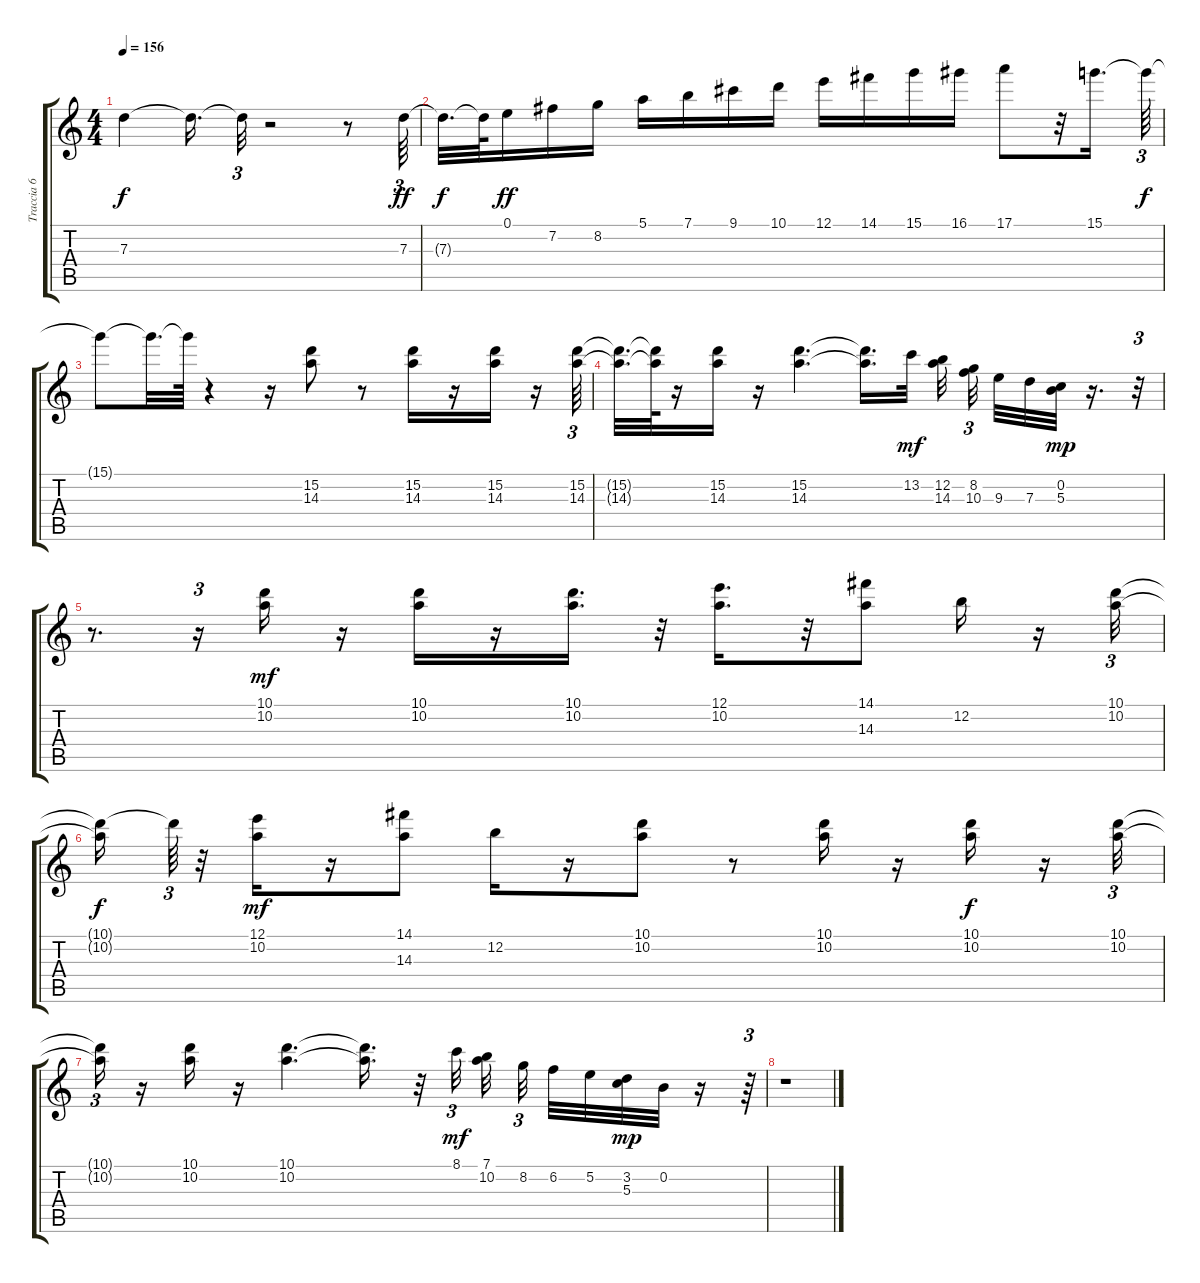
\track ("Traccia 6" "Traccia 6") {solo instrument distortionguitar}
\staff {score tabs}
\tuning (E4 B3 G3 D3 A2 E2) {hide}
\ts (4 4)
\tempo 156
\clef g2
\ks c
7.3{t}.4{dy f} 7.3{t}.16{d} 7.3{t}.32{tu (3 2)} r.2 r.8 7.3.64{tu (3 2) dy ff} |
7.3{t}.32{d dy f} 7.3{t}.64 0.1.16{dy ff} 7.2.16 8.2.16 5.1.16 7.1.16 9.1.16 10.1.16 12.1.16 14.1.16 15.1.16 16.1.16 17.1.8 r.32 15.1.16{d} 15.1{t}.64{tu (3 2) dy f} |
15.1{t}.8 15.1{t}.32{d} 15.1{t}.64 r.4 r.16 (15.2 14.3).8 r.8 (15.2 14.3).16 r.16 (15.2 14.3).16 r.16 (15.2 14.3).64{tu (3 2)} |
(15.2{t} 14.3{t}).32{d} (15.2{t} 14.3{t}).64 r.16 (15.2 14.3).16 r.16 (15.2 14.3).4{d} (15.2{t} 14.3{t}).16{d} 13.2.32{dy mf} (12.2 14.3).32{beam splitsecondary} (8.2 10.3).32{tu (3 2) beam splitsecondary} 9.3.32 7.3.32 (0.2 5.3).32{dy mp} r.16{d} r.32{tu (3 2)} |
r.8{d} r.16{tu (3 2)} (10.1 10.2).16{dy mf} r.16 (10.1 10.2).16 r.16 (10.1 10.2).16{d} r.32 (12.1 10.2).16{d} r.32 (14.1 14.3).8 12.2.16 r.16 (10.1 10.2).32{tu (3 2)} |
(10.1{t} 10.2{t}).16{dy f} 10.1{t}.64{tu (3 2)} r.32 (12.1 10.2).16{dy mf} r.16 (14.1 14.3).8 12.2.16 r.16 (10.1 10.2).8 r.8 (10.1 10.2).16 r.16 (10.1 10.2).16{dy f} r.16 (10.1 10.2).32{tu (3 2)} |
(10.1{t} 10.2{t}).16{tu (3 2)} r.16 (10.1 10.2).16 r.16 (10.1 10.2).4{d} (10.1{t} 10.2{t}).16{d} r.32 8.1.32{tu (3 2) dy mf} (7.1 10.2).32{beam splitsecondary} 8.2.32{tu (3 2) beam splitsecondary} 6.2.32 5.2.32 (3.2 5.3).32{dy mp} 0.2.32 r.16 r.64{tu (3 2)} |
r.1
